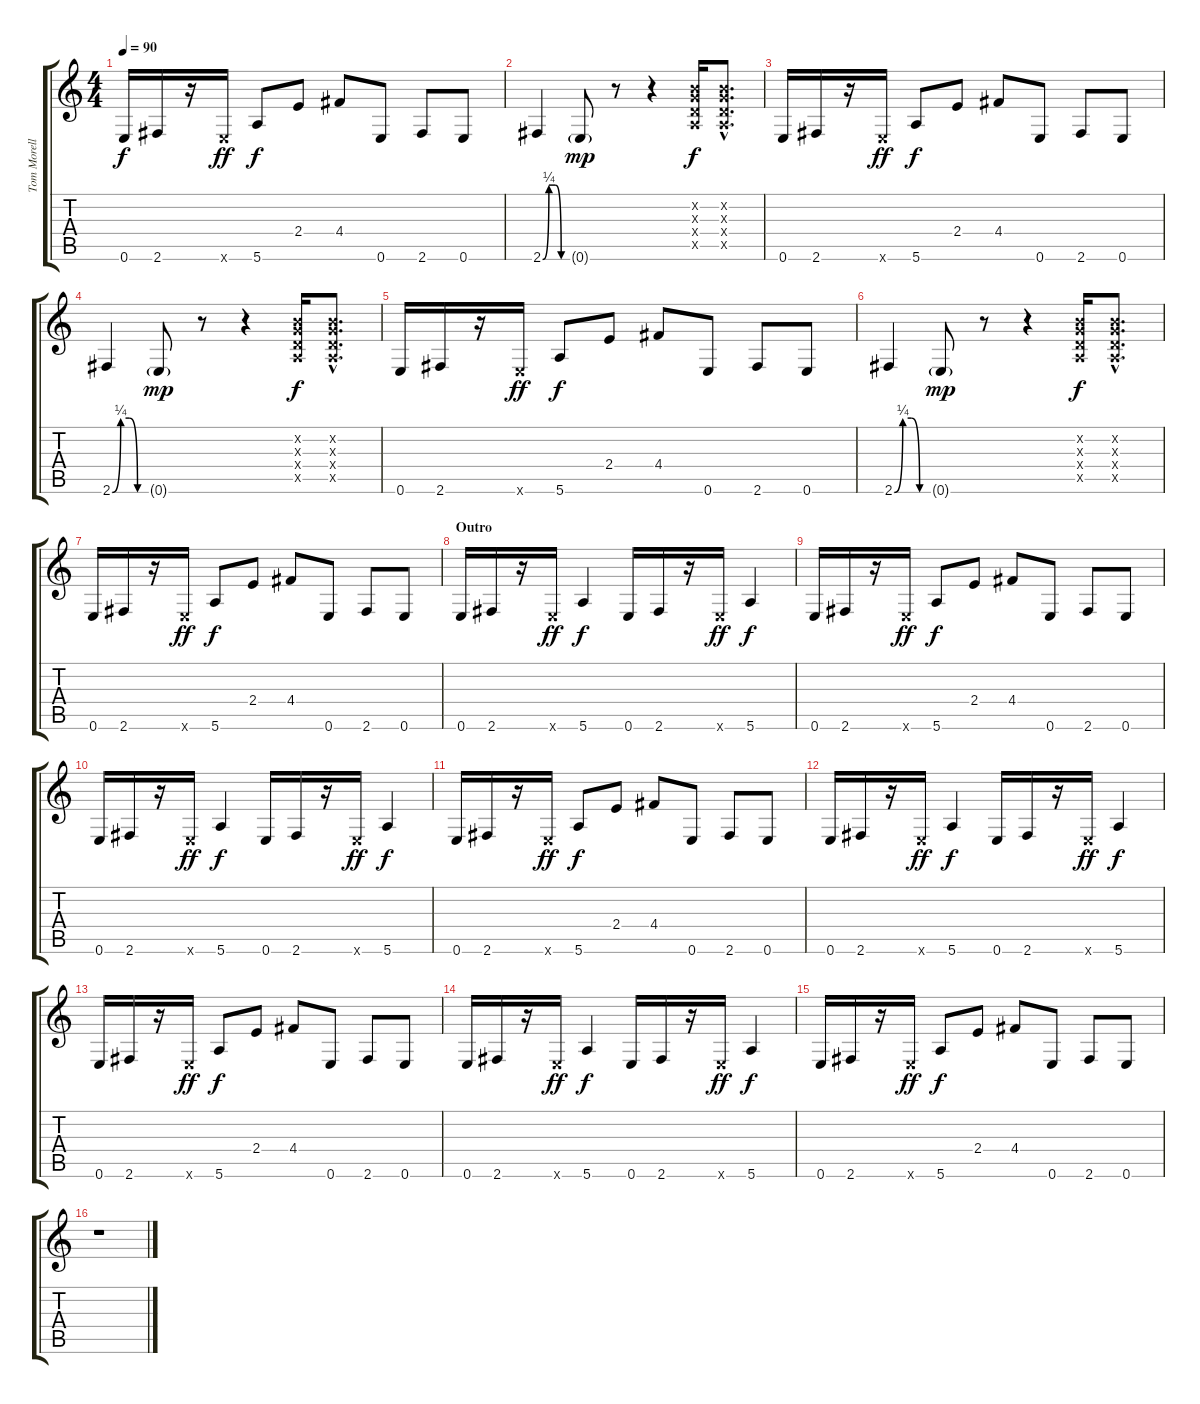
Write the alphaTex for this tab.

\track ("Tom Morello / Guitar 2" "Tom Morell") {instrument distortionguitar}
\staff {score tabs}
\tuning (E4 B3 G3 D3 A2 E2) {hide}
\ts (4 4)
\tempo 90
\clef g2
\ks c
0.6.16{dy f} 2.6.16 r.16 0.6{x}.16{dy ff} 5.6.8{dy f} 2.4.8 4.4.8 0.6.8 2.6.8 0.6.8 |
2.6{be (custom 0 0 15 1 30 1 45 0 60 0)}.4 0.6{g}.8{dy mp} r.8 r.4 (0.2{x} 0.3{x} 0.4{x} 0.5{x}).16{dy f} (0.2{hac x} 0.3{hac x} 0.4{hac x} 0.5{hac x}).8{d} |
0.6.16 2.6.16 r.16 0.6{x}.16{dy ff} 5.6.8{dy f} 2.4.8 4.4.8 0.6.8 2.6.8 0.6.8 |
2.6{be (custom 0 0 15 1 30 1 45 0 60 0)}.4 0.6{g}.8{dy mp} r.8 r.4 (0.2{x} 0.3{x} 0.4{x} 0.5{x}).16{dy f} (0.2{hac x} 0.3{hac x} 0.4{hac x} 0.5{hac x}).8{d} |
0.6.16 2.6.16 r.16 0.6{x}.16{dy ff} 5.6.8{dy f} 2.4.8 4.4.8 0.6.8 2.6.8 0.6.8 |
2.6{be (custom 0 0 15 1 30 1 45 0 60 0)}.4 0.6{g}.8{dy mp} r.8 r.4 (0.2{x} 0.3{x} 0.4{x} 0.5{x}).16{dy f} (0.2{hac x} 0.3{hac x} 0.4{hac x} 0.5{hac x}).8{d} |
0.6.16 2.6.16 r.16 0.6{x}.16{dy ff} 5.6.8{dy f} 2.4.8 4.4.8 0.6.8 2.6.8 0.6.8 |
\section ("" "Outro")
0.6.16 2.6.16 r.16 0.6{x}.16{dy ff} 5.6.4{dy f} 0.6.16 2.6.16 r.16 0.6{x}.16{dy ff} 5.6.4{dy f} |
0.6.16 2.6.16 r.16 0.6{x}.16{dy ff} 5.6.8{dy f} 2.4.8 4.4.8 0.6.8 2.6.8 0.6.8 |
0.6.16 2.6.16 r.16 0.6{x}.16{dy ff} 5.6.4{dy f} 0.6.16 2.6.16 r.16 0.6{x}.16{dy ff} 5.6.4{dy f} |
0.6.16 2.6.16 r.16 0.6{x}.16{dy ff} 5.6.8{dy f} 2.4.8 4.4.8 0.6.8 2.6.8 0.6.8 |
0.6.16 2.6.16 r.16 0.6{x}.16{dy ff} 5.6.4{dy f} 0.6.16 2.6.16 r.16 0.6{x}.16{dy ff} 5.6.4{dy f} |
0.6.16 2.6.16 r.16 0.6{x}.16{dy ff} 5.6.8{dy f} 2.4.8 4.4.8 0.6.8 2.6.8 0.6.8 |
0.6.16 2.6.16 r.16 0.6{x}.16{dy ff} 5.6.4{dy f} 0.6.16 2.6.16 r.16 0.6{x}.16{dy ff} 5.6.4{dy f} |
0.6.16 2.6.16 r.16 0.6{x}.16{dy ff} 5.6.8{dy f} 2.4.8 4.4.8 0.6.8 2.6.8 0.6.8 |
r.1
